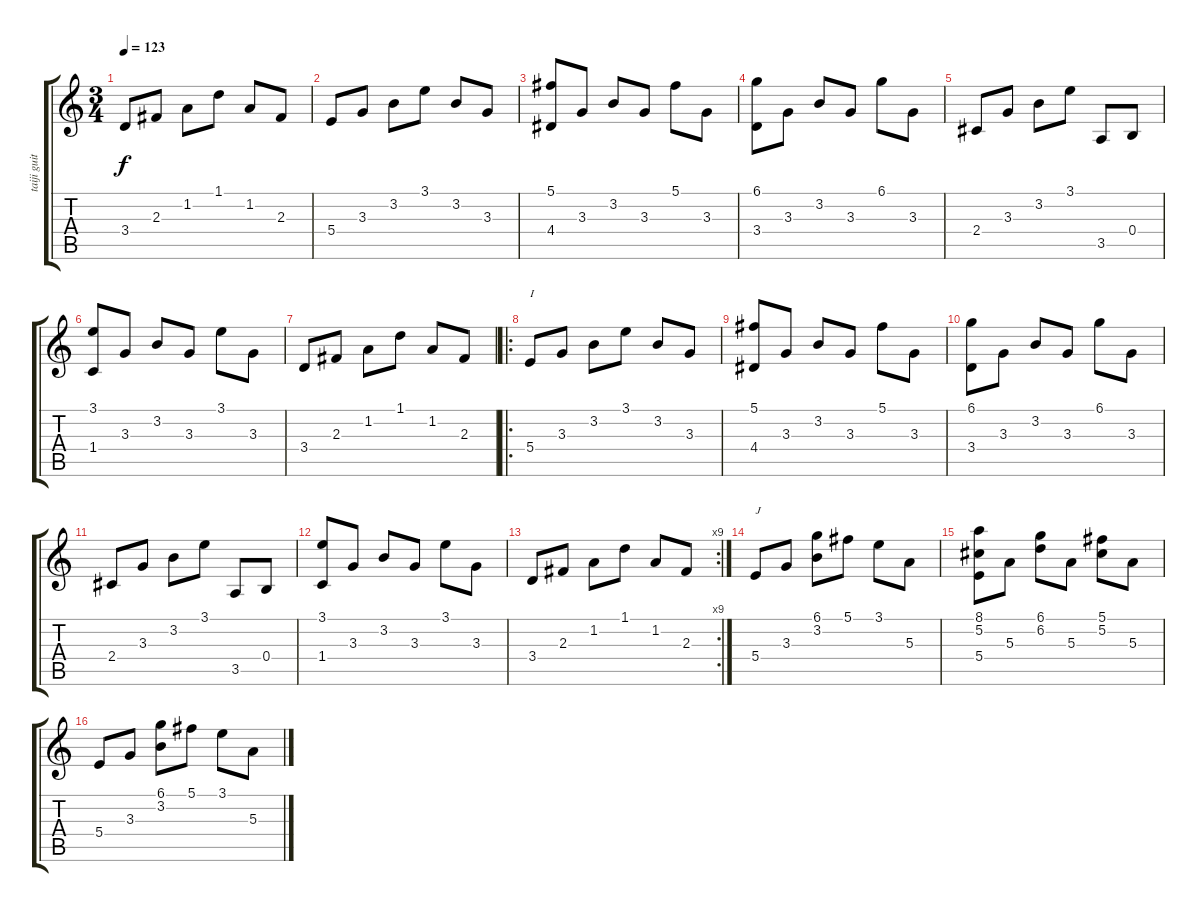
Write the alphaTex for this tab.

\track ("taiji guitar" "taiji guit") {instrument acousticguitarnylon}
\staff {score tabs}
\tuning (Db4 Ab3 E3 B2 Gb2 Db2) {hide}
\ts (3 4)
\tempo 123
\clef g2
\ks c
3.4.8{dy f} 2.3.8 1.2.8 1.1.8 1.2.8 2.3.8 |
5.4.8 3.3.8 3.2.8 3.1.8 3.2.8 3.3.8 |
(5.1 4.4).8 3.3.8 3.2.8 3.3.8 5.1.8 3.3.8 |
(6.1 3.4).8 3.3.8 3.2.8 3.3.8 6.1.8 3.3.8 |
2.4.8 3.3.8 3.2.8 3.1.8 3.5.8 0.4.8 |
(3.1 1.4).8 3.3.8 3.2.8 3.3.8 3.1.8 3.3.8 |
3.4.8 2.3.8 1.2.8 1.1.8 1.2.8 2.3.8 |
\ro
5.4.8{txt "I"} 3.3.8 3.2.8 3.1.8 3.2.8 3.3.8 |
(5.1 4.4).8 3.3.8 3.2.8 3.3.8 5.1.8 3.3.8 |
(6.1 3.4).8 3.3.8 3.2.8 3.3.8 6.1.8 3.3.8 |
2.4.8 3.3.8 3.2.8 3.1.8 3.5.8 0.4.8 |
(3.1 1.4).8 3.3.8 3.2.8 3.3.8 3.1.8 3.3.8 |
\rc 9
3.4.8 2.3.8 1.2.8 1.1.8 1.2.8 2.3.8 |
5.4.8{txt "J"} 3.3.8 (6.1 3.2).8 5.1.8 3.1.8 5.3.8 |
(8.1 5.2 5.4).8 5.3.8 (6.1 6.2).8 5.3.8 (5.1 5.2).8 5.3.8 |
5.4.8 3.3.8 (6.1 3.2).8 5.1.8 3.1.8 5.3.8
